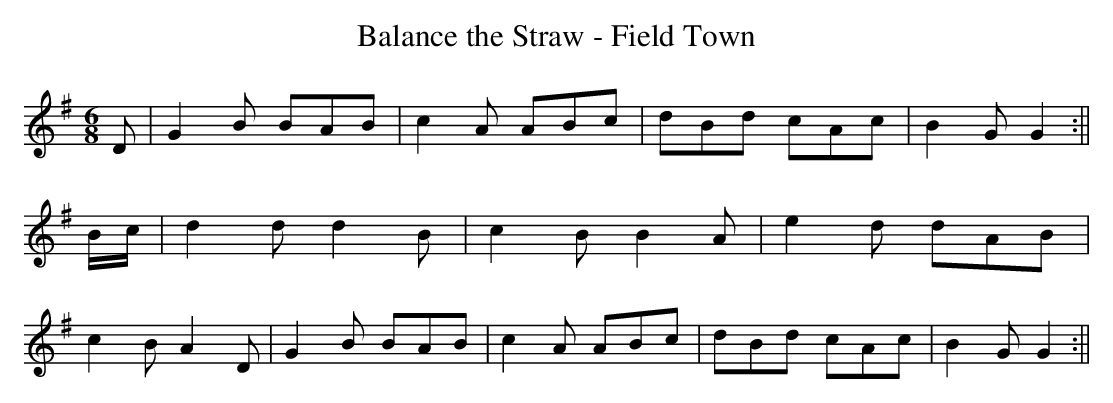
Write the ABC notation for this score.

X:1
T:Balance the Straw - Field Town
M:6/8
L:1/8
K:G
D|G2 B BAB|c2 A ABc|dBd cAc|B2 G G2:||
B/2c/2|d2 d d2 B|c2 B B2 A|e2 d dAB|
c2 B A2 D|G2 B BAB|c2A ABc|dBd cAc|B2 G G2:||
